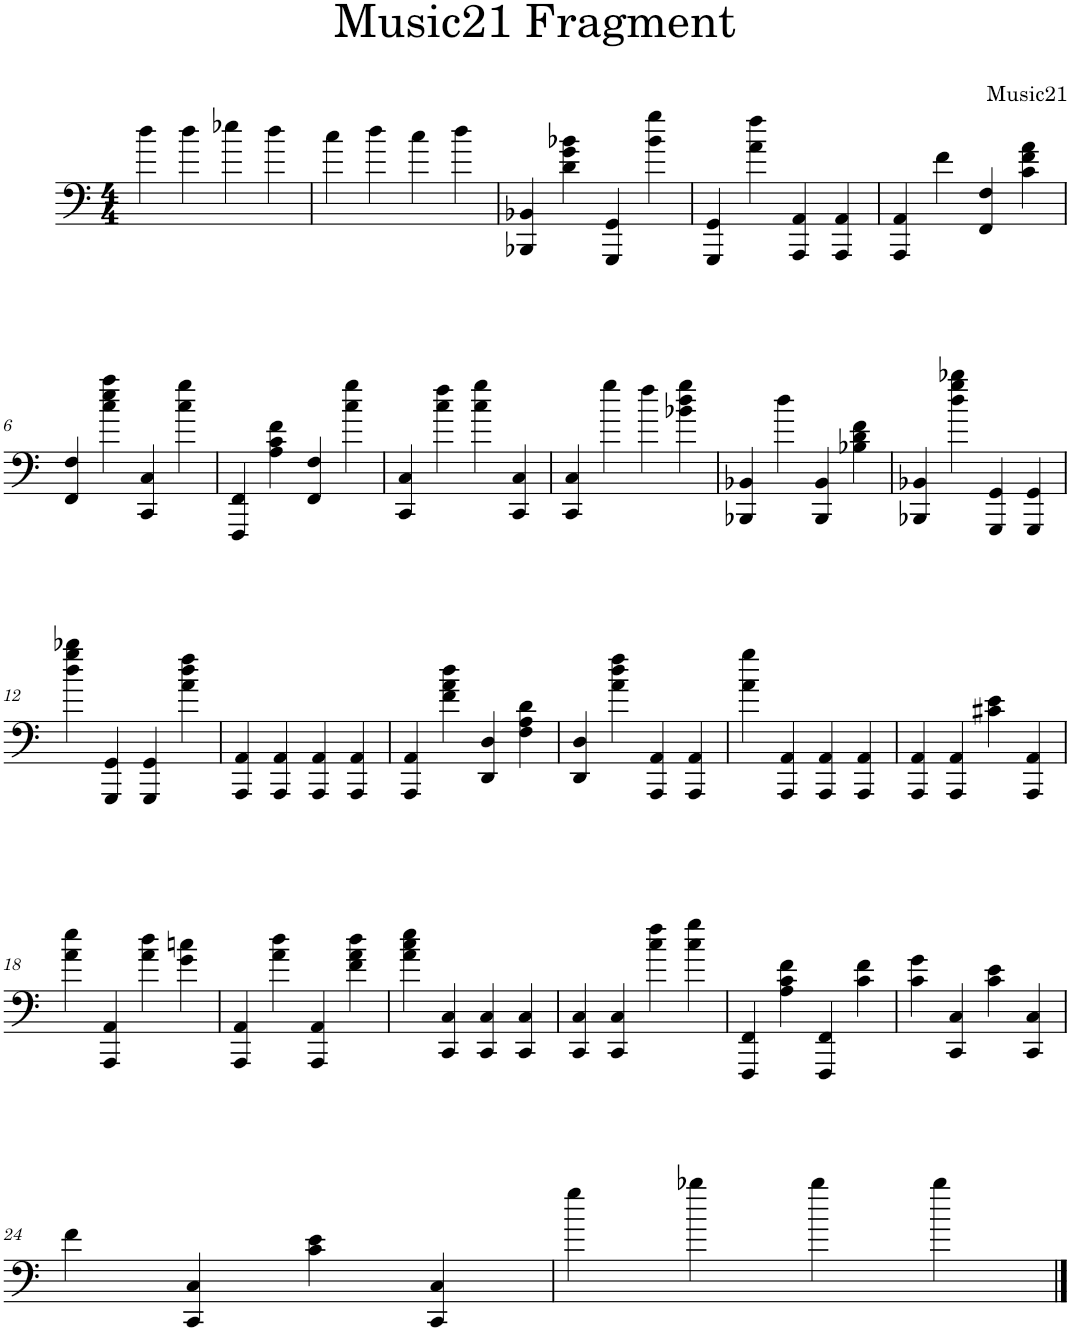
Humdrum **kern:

**kern
*part1
*staff1
*I"Piano
*I'Pno
*clefF4
*k[]
*M4/4
=1
4dd\
4dd\
4ee-X\
4dd\
=2
4cc\
4dd\
4cc\
4dd\
=3
4BBB-X/ 4BB-X/
4d\ 4g\ 4b-X\
4GGG/ 4GG/
4b-\ 4gg\
=4
4GGG/ 4GG/
4a\ 4ff\
4AAA/ 4AA/
4AAA/ 4AA/
=5
4AAA/ 4AA/
4f\
4FF/ 4F/
4c\ 4f\ 4a\
!!LO:LB:g=z
=6
4FF/ 4F/
4cc\ 4ee\ 4aa\
4CC/ 4C/
4cc\ 4gg\
=7
4FFF/ 4FF/
4A\ 4c\ 4f\
4FF/ 4F/
4cc\ 4gg\
=8
4CC/ 4C/
4cc\ 4ff\
4cc\ 4gg\
4CC/ 4C/
=9
4CC/ 4C/
4gg\
4ff\
4b-X\ 4dd\ 4gg\
=10
4BBB-X/ 4BB-X/
4dd\
4BBB-/ 4BB-/
4B-X\ 4d\ 4f\
=11
4BBB-X/ 4BB-X/
4dd\ 4gg\ 4bb-X\
4GGG/ 4GG/
4GGG/ 4GG/
!!LO:LB:g=z
=12
4dd\ 4gg\ 4bb-X\
4GGG/ 4GG/
4GGG/ 4GG/
4a\ 4dd\ 4ff\
=13
4AAA/ 4AA/
4AAA/ 4AA/
4AAA/ 4AA/
4AAA/ 4AA/
=14
4AAA/ 4AA/
4f\ 4a\ 4dd\
4DD/ 4D/
4F\ 4A\ 4d\
=15
4DD/ 4D/
4a\ 4dd\ 4ff\
4AAA/ 4AA/
4AAA/ 4AA/
=16
4a\ 4gg\
4AAA/ 4AA/
4AAA/ 4AA/
4AAA/ 4AA/
=17
4AAA/ 4AA/
4AAA/ 4AA/
4c#X\ 4e\
4AAA/ 4AA/
!!LO:LB:g=z
=18
4a\ 4ee\
4AAA/ 4AA/
4a\ 4dd\
4g\ 4ccn\
=19
4AAA/ 4AA/
4a\ 4dd\
4AAA/ 4AA/
4f\ 4a\ 4dd\
=20
4a\ 4cc\ 4ee\
4CC/ 4C/
4CC/ 4C/
4CC/ 4C/
=21
4CC/ 4C/
4CC/ 4C/
4cc\ 4ff\
4cc\ 4gg\
=22
4FFF/ 4FF/
4A\ 4c\ 4f\
4FFF/ 4FF/
4c\ 4f\
=23
4c\ 4g\
4CC/ 4C/
4c\ 4e\
4CC/ 4C/
!!LO:LB:g=z
=24
4f\
4CC/ 4C/
4c\ 4e\
4CC/ 4C/
=25
4gg\
4bb-X\
4bb-\
4bb-\
==
*-
